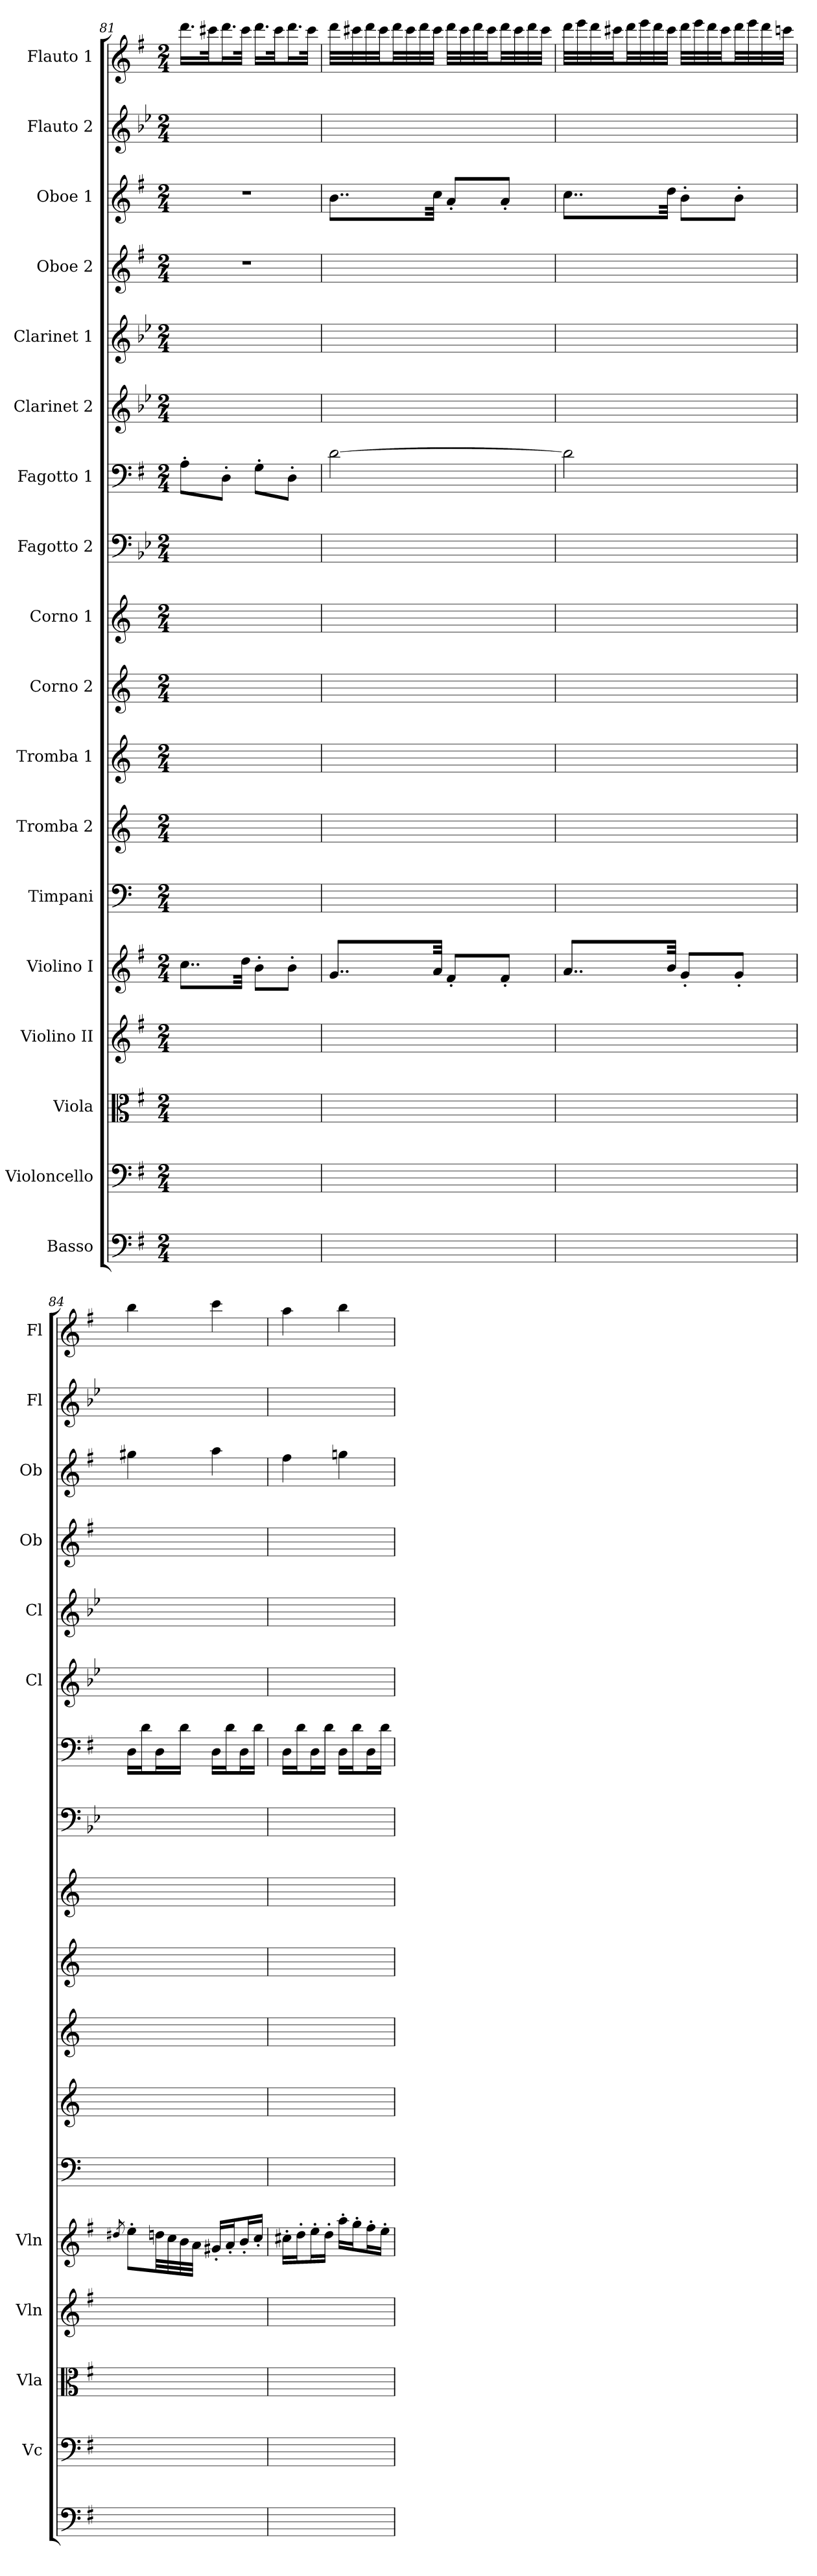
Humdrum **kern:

**kern	**kern	**kern	**kern	**kern	**kern	**kern	**kern	**kern	**kern	**kern	**kern	**kern	**kern	**kern	**kern	**kern	**kern
*part18	*part17	*part16	*part15	*part14	*part13	*part12	*part11	*part10	*part9	*part8	*part7	*part6	*part5	*part4	*part3	*part2	*part1
*staff18	*staff17	*staff16	*staff15	*staff14	*staff13	*staff12	*staff11	*staff10	*staff9	*staff8	*staff7	*staff6	*staff5	*staff4	*staff3	*staff2	*staff1
*I"Basso	*I"Violoncello	*I"Viola	*I"Violino II	*I"Violino I	*I"Timpani	*I"Tromba 2	*I"Tromba 1	*I"Corno 2	*I"Corno 1	*I"Fagotto 2	*I"Fagotto 1	*I"Clarinet 2	*I"Clarinet 1	*I"Oboe 2	*I"Oboe 1	*I"Flauto 2	*I"Flauto 1
*	*I'Vc	*I'Vla	*I'Vln	*I'Vln	*	*	*	*	*	*	*	*I'Cl	*I'Cl	*I'Ob	*I'Ob	*I'Fl	*I'Fl
*clefF4	*clefF4	*clefC3	*clefG2	*clefG2	*clefF4	*clefG2	*clefG2	*clefG2	*clefG2	*clefF4	*clefF4	*clefG2	*clefG2	*clefG2	*clefG2	*clefG2	*clefG2
*ITrd7c12	*	*	*	*	*	*ITrd1c2	*ITrd1c2	*ITrd3c5	*ITrd3c5	*	*	*ITrd2c3	*ITrd2c3	*	*	*	*
*k[f#]	*k[f#]	*k[f#]	*k[f#]	*k[f#]	*	*	*	*	*	*k[b-e-]	*k[f#]	*k[f#]	*k[f#]	*k[f#]	*k[f#]	*k[b-e-]	*k[f#]
*M2/4	*M2/4	*M2/4	*M2/4	*M2/4	*M2/4	*M2/4	*M2/4	*M2/4	*M2/4	*M2/4	*M2/4	*M2/4	*M2/4	*M2/4	*M2/4	*M2/4	*M2/4
=81	=81	=81	=81	=81	=81	=81	=81	=81	=81	=81	=81	=81	=81	=81	=81	=81	=81
2ryy	2ryy	2ryy	2ryy	8..cc\L	2ryy	2ryy	2ryy	2ryy	2ryy	2ryy	8A'\L	2ryy	2ryy	2r	2r	2ryy	16.ddd\LL
.	.	.	.	.	.	.	.	.	.	.	.	.	.	.	.	.	32ccc#X\Jk
.	.	.	.	.	.	.	.	.	.	.	8D'\J	.	.	.	.	.	16.ddd\L
.	.	.	.	32dd\Jkk	.	.	.	.	.	.	.	.	.	.	.	.	32ccc#\JJk
.	.	.	.	8b'\L	.	.	.	.	.	.	8G'\L	.	.	.	.	.	16.ddd\LL
.	.	.	.	.	.	.	.	.	.	.	.	.	.	.	.	.	32ccc#\Jk
.	.	.	.	8b'\J	.	.	.	.	.	.	8D'\J	.	.	.	.	.	16.ddd\L
.	.	.	.	.	.	.	.	.	.	.	.	.	.	.	.	.	32ccc#\JJk
=82	=82	=82	=82	=82	=82	=82	=82	=82	=82	=82	=82	=82	=82	=82	=82	=82	=82
2ryy	2ryy	2ryy	2ryy	8..g/L	2ryy	2ryy	2ryy	2ryy	2ryy	2ryy	[2d	2ryy	2ryy	2ryy	8..b\L	2ryy	32ddd\LLL
.	.	.	.	.	.	.	.	.	.	.	.	.	.	.	.	.	32ccc#X\
.	.	.	.	.	.	.	.	.	.	.	.	.	.	.	.	.	32ddd\
.	.	.	.	.	.	.	.	.	.	.	.	.	.	.	.	.	32ccc#\JJ
.	.	.	.	.	.	.	.	.	.	.	.	.	.	.	.	.	32ddd\LL
.	.	.	.	.	.	.	.	.	.	.	.	.	.	.	.	.	32ccc#\
.	.	.	.	.	.	.	.	.	.	.	.	.	.	.	.	.	32ddd\
.	.	.	.	32a/Jkk	.	.	.	.	.	.	.	.	.	.	32cc\Jkk	.	32ccc#\JJJ
.	.	.	.	8f#'/L	.	.	.	.	.	.	.	.	.	.	8a'/L	.	32ddd\LLL
.	.	.	.	.	.	.	.	.	.	.	.	.	.	.	.	.	32ccc#\
.	.	.	.	.	.	.	.	.	.	.	.	.	.	.	.	.	32ddd\
.	.	.	.	.	.	.	.	.	.	.	.	.	.	.	.	.	32ccc#\JJ
.	.	.	.	8f#'/J	.	.	.	.	.	.	.	.	.	.	8a'/J	.	32ddd\LL
.	.	.	.	.	.	.	.	.	.	.	.	.	.	.	.	.	32ccc#\
.	.	.	.	.	.	.	.	.	.	.	.	.	.	.	.	.	32ddd\
.	.	.	.	.	.	.	.	.	.	.	.	.	.	.	.	.	32ccc#\JJJ
=83	=83	=83	=83	=83	=83	=83	=83	=83	=83	=83	=83	=83	=83	=83	=83	=83	=83
2ryy	2ryy	2ryy	2ryy	8..a/L	2ryy	2ryy	2ryy	2ryy	2ryy	2ryy	2d]	2ryy	2ryy	2ryy	8..cc\L	2ryy	32ddd\LLL
.	.	.	.	.	.	.	.	.	.	.	.	.	.	.	.	.	32eee\
.	.	.	.	.	.	.	.	.	.	.	.	.	.	.	.	.	32ddd\
.	.	.	.	.	.	.	.	.	.	.	.	.	.	.	.	.	32ccc#X\JJ
.	.	.	.	.	.	.	.	.	.	.	.	.	.	.	.	.	32ddd\LL
.	.	.	.	.	.	.	.	.	.	.	.	.	.	.	.	.	32eee\
.	.	.	.	.	.	.	.	.	.	.	.	.	.	.	.	.	32ddd\
.	.	.	.	32b/Jkk	.	.	.	.	.	.	.	.	.	.	32dd\Jkk	.	32ccc#\JJJ
.	.	.	.	8g'/L	.	.	.	.	.	.	.	.	.	.	8b'\L	.	32ddd\LLL
.	.	.	.	.	.	.	.	.	.	.	.	.	.	.	.	.	32eee\
.	.	.	.	.	.	.	.	.	.	.	.	.	.	.	.	.	32ddd\
.	.	.	.	.	.	.	.	.	.	.	.	.	.	.	.	.	32ccc#\JJ
.	.	.	.	8g'/J	.	.	.	.	.	.	.	.	.	.	8b'\J	.	32ddd\LL
.	.	.	.	.	.	.	.	.	.	.	.	.	.	.	.	.	32eee\
.	.	.	.	.	.	.	.	.	.	.	.	.	.	.	.	.	32ddd\
.	.	.	.	.	.	.	.	.	.	.	.	.	.	.	.	.	32cccn\JJJ
=84	=84	=84	=84	=84	=84	=84	=84	=84	=84	=84	=84	=84	=84	=84	=84	=84	=84
.	.	.	.	8qdd#X	.	.	.	.	.	.	.	.	.	.	.	.	.
2ryy	2ryy	2ryy	2ryy	8ee'\L	2ryy	2ryy	2ryy	2ryy	2ryy	2ryy	16D\LL	2ryy	2ryy	2ryy	4gg#X	2ryy	4bb
.	.	.	.	.	.	.	.	.	.	.	16d\J	.	.	.	.	.	.
.	.	.	.	32ddn\LL	.	.	.	.	.	.	16D\L	.	.	.	.	.	.
.	.	.	.	32cc\	.	.	.	.	.	.	.	.	.	.	.	.	.
.	.	.	.	32b\	.	.	.	.	.	.	16d\JJ	.	.	.	.	.	.
.	.	.	.	32a\JJJ	.	.	.	.	.	.	.	.	.	.	.	.	.
.	.	.	.	16g#X'/LL	.	.	.	.	.	.	16D\LL	.	.	.	4aa	.	4ccc
.	.	.	.	16a'/J	.	.	.	.	.	.	16d\J	.	.	.	.	.	.
.	.	.	.	16b'/L	.	.	.	.	.	.	16D\L	.	.	.	.	.	.
.	.	.	.	16cc'/JJ	.	.	.	.	.	.	16d\JJ	.	.	.	.	.	.
=85	=85	=85	=85	=85	=85	=85	=85	=85	=85	=85	=85	=85	=85	=85	=85	=85	=85
2ryy	2ryy	2ryy	2ryy	16cc#X'\LL	2ryy	2ryy	2ryy	2ryy	2ryy	2ryy	16D\LL	2ryy	2ryy	2ryy	4ff#	2ryy	4aa
.	.	.	.	16dd'\J	.	.	.	.	.	.	16d\J	.	.	.	.	.	.
.	.	.	.	16ee'\L	.	.	.	.	.	.	16D\L	.	.	.	.	.	.
.	.	.	.	16dd'\JJ	.	.	.	.	.	.	16d\JJ	.	.	.	.	.	.
.	.	.	.	16aa'\LL	.	.	.	.	.	.	16D\LL	.	.	.	4ggn	.	4bb
.	.	.	.	16gg'\J	.	.	.	.	.	.	16d\J	.	.	.	.	.	.
.	.	.	.	16ff#'\L	.	.	.	.	.	.	16D\L	.	.	.	.	.	.
.	.	.	.	16ee'\JJ	.	.	.	.	.	.	16d\JJ	.	.	.	.	.	.
=	=	=	=	=	=	=	=	=	=	=	=	=	=	=	=	=	=
*-	*-	*-	*-	*-	*-	*-	*-	*-	*-	*-	*-	*-	*-	*-	*-	*-	*-
